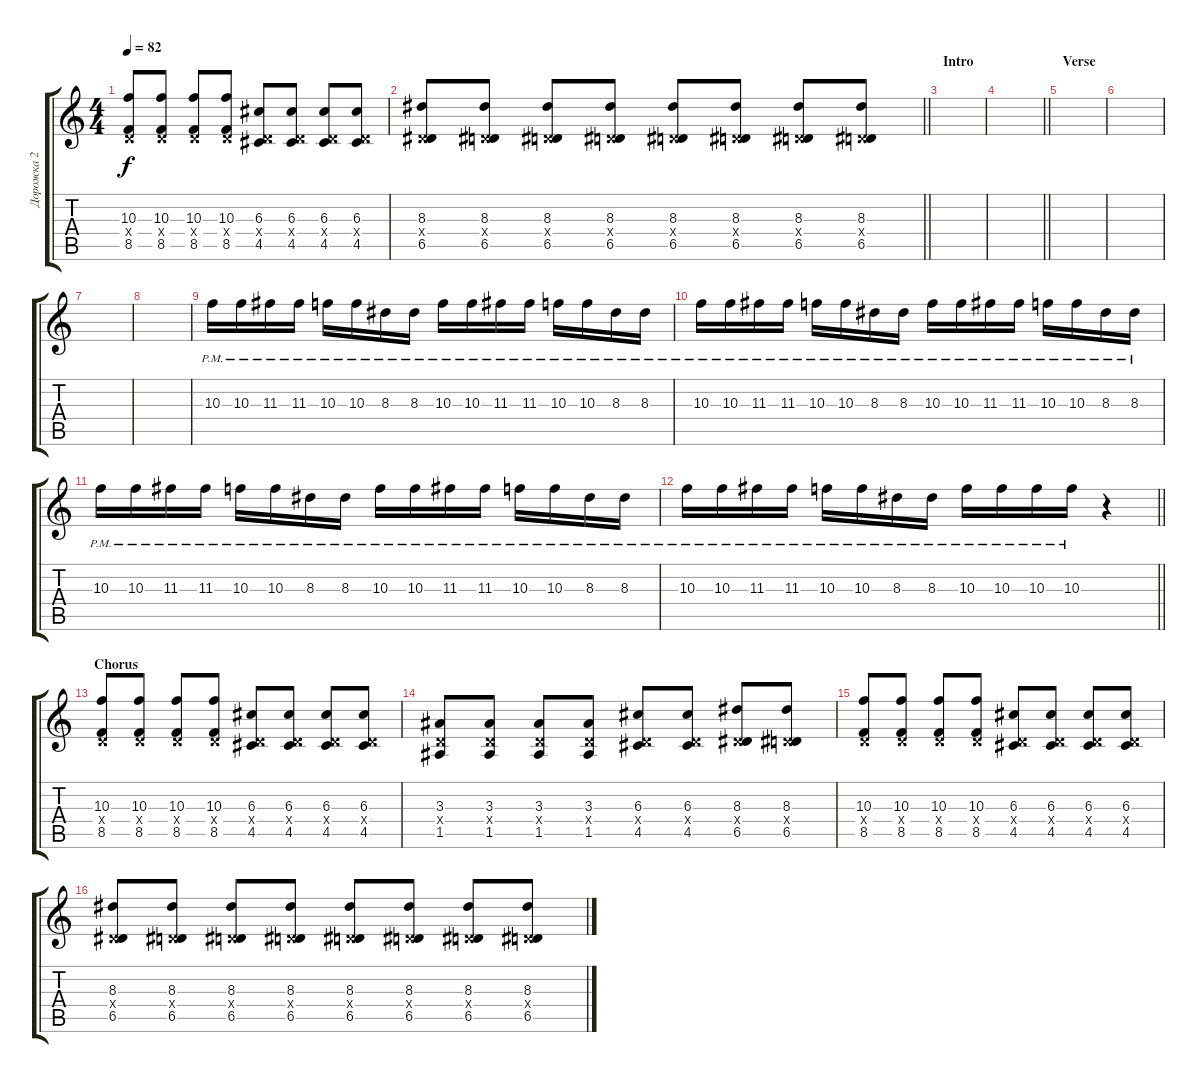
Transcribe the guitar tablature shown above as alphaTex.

\track ("Дорожка 2" "Дорожка 2") {instrument distortionguitar}
\staff {score tabs}
\tuning (E4 B3 G3 D3 A2 D2) {hide}
\ts (4 4)
\tempo 82
\clef g2
\ks c
(10.3 0.4{x} 8.5).8{dy f} (10.3 0.4{x} 8.5).8 (10.3 0.4{x} 8.5).8 (10.3 0.4{x} 8.5).8 (6.3 0.4{x} 4.5).8 (6.3 0.4{x} 4.5).8 (6.3 0.4{x} 4.5).8 (6.3 0.4{x} 4.5).8 |
\barLineRight lightlight
(8.3 0.4{x} 6.5).8 (8.3 0.4{x} 6.5).8 (8.3 0.4{x} 6.5).8 (8.3 0.4{x} 6.5).8 (8.3 0.4{x} 6.5).8 (8.3 0.4{x} 6.5).8 (8.3 0.4{x} 6.5).8 (8.3 0.4{x} 6.5).8 |
\section ("" "Intro")
|
\barLineRight lightlight
|
\section ("" "Verse")
|
|
|
|
10.3{pm}.16 10.3{pm}.16 11.3{pm}.16 11.3{pm}.16 10.3{pm}.16 10.3{pm}.16 8.3{pm}.16 8.3{pm}.16 10.3{pm}.16 10.3{pm}.16 11.3{pm}.16 11.3{pm}.16 10.3{pm}.16 10.3{pm}.16 8.3{pm}.16 8.3{pm}.16 |
10.3{pm}.16 10.3{pm}.16 11.3{pm}.16 11.3{pm}.16 10.3{pm}.16 10.3{pm}.16 8.3{pm}.16 8.3{pm}.16 10.3{pm}.16 10.3{pm}.16 11.3{pm}.16 11.3{pm}.16 10.3{pm}.16 10.3{pm}.16 8.3{pm}.16 8.3{pm}.16 |
10.3{pm}.16 10.3{pm}.16 11.3{pm}.16 11.3{pm}.16 10.3{pm}.16 10.3{pm}.16 8.3{pm}.16 8.3{pm}.16 10.3{pm}.16 10.3{pm}.16 11.3{pm}.16 11.3{pm}.16 10.3{pm}.16 10.3{pm}.16 8.3{pm}.16 8.3{pm}.16 |
\barLineRight lightlight
10.3{pm}.16 10.3{pm}.16 11.3{pm}.16 11.3{pm}.16 10.3{pm}.16 10.3{pm}.16 8.3{pm}.16 8.3{pm}.16 10.3{pm}.16 10.3{pm}.16 10.3{pm}.16 10.3{pm}.16 r.4 |
\section ("" "Сhorus")
(10.3 0.4{x} 8.5).8 (10.3 0.4{x} 8.5).8 (10.3 0.4{x} 8.5).8 (10.3 0.4{x} 8.5).8 (6.3 0.4{x} 4.5).8 (6.3 0.4{x} 4.5).8 (6.3 0.4{x} 4.5).8 (6.3 0.4{x} 4.5).8 |
(3.3 0.4{x} 1.5).8 (3.3 0.4{x} 1.5).8 (3.3 0.4{x} 1.5).8 (3.3 0.4{x} 1.5).8 (6.3 0.4{x} 4.5).8 (6.3 0.4{x} 4.5).8 (8.3 0.4{x} 6.5).8 (8.3 0.4{x} 6.5).8 |
(10.3 0.4{x} 8.5).8 (10.3 0.4{x} 8.5).8 (10.3 0.4{x} 8.5).8 (10.3 0.4{x} 8.5).8 (6.3 0.4{x} 4.5).8 (6.3 0.4{x} 4.5).8 (6.3 0.4{x} 4.5).8 (6.3 0.4{x} 4.5).8 |
(8.3 0.4{x} 6.5).8 (8.3 0.4{x} 6.5).8 (8.3 0.4{x} 6.5).8 (8.3 0.4{x} 6.5).8 (8.3 0.4{x} 6.5).8 (8.3 0.4{x} 6.5).8 (8.3 0.4{x} 6.5).8 (8.3 0.4{x} 6.5).8
